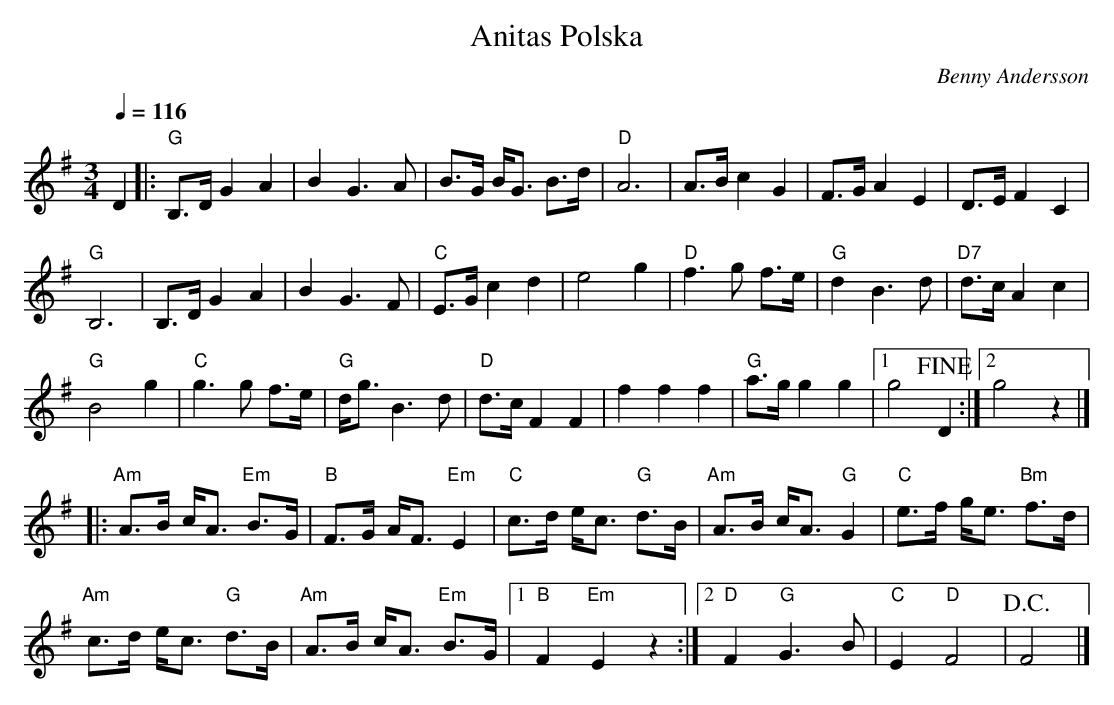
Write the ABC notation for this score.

X:1
T:Anitas Polska
C:Benny Andersson
M:3/4
L:1/8
K:G
Q:1/4=116
V:1
D2 |: "G" B,>D G2 A2 | B2 G3 A | B>G B<G B>d | "D" A6 | A>B c2 G2 | F>G A2 E2 | D>E F2 C2 |
"G" B,6 | B,>D G2 A2 | B2 G3 F | "C" E>G c2 d2 | e4 g2 | "D" f3 g f>e | "G" d2 B3 d | "D7" d>c A2 c2 |
"G" B4 g2 | "C" g3 g f>e | "G" d<g B3 d | "D" d>c F2 F2 | f2 f2 f2 | "G" a>g g2 g2 |1 g4 !fine! D2 :|2 g4 z2 |]
|: "Am" A>B c<A "Em" B>G | "B" F>G A<F "Em" E2 | "C" c>d e<c "G" d>B | "Am" A>B c<A "G" G2 | "C" e>f g<e "Bm" f>d |
"Am" c>d e<c "G" d>B | "Am" A>B c<A "Em" B>G |1 "B" F2 "Em" E2 z2 :|2 "D" F2 "G" G3 B | "C" E2 "D" F4 | !D.C.!F4 |]
